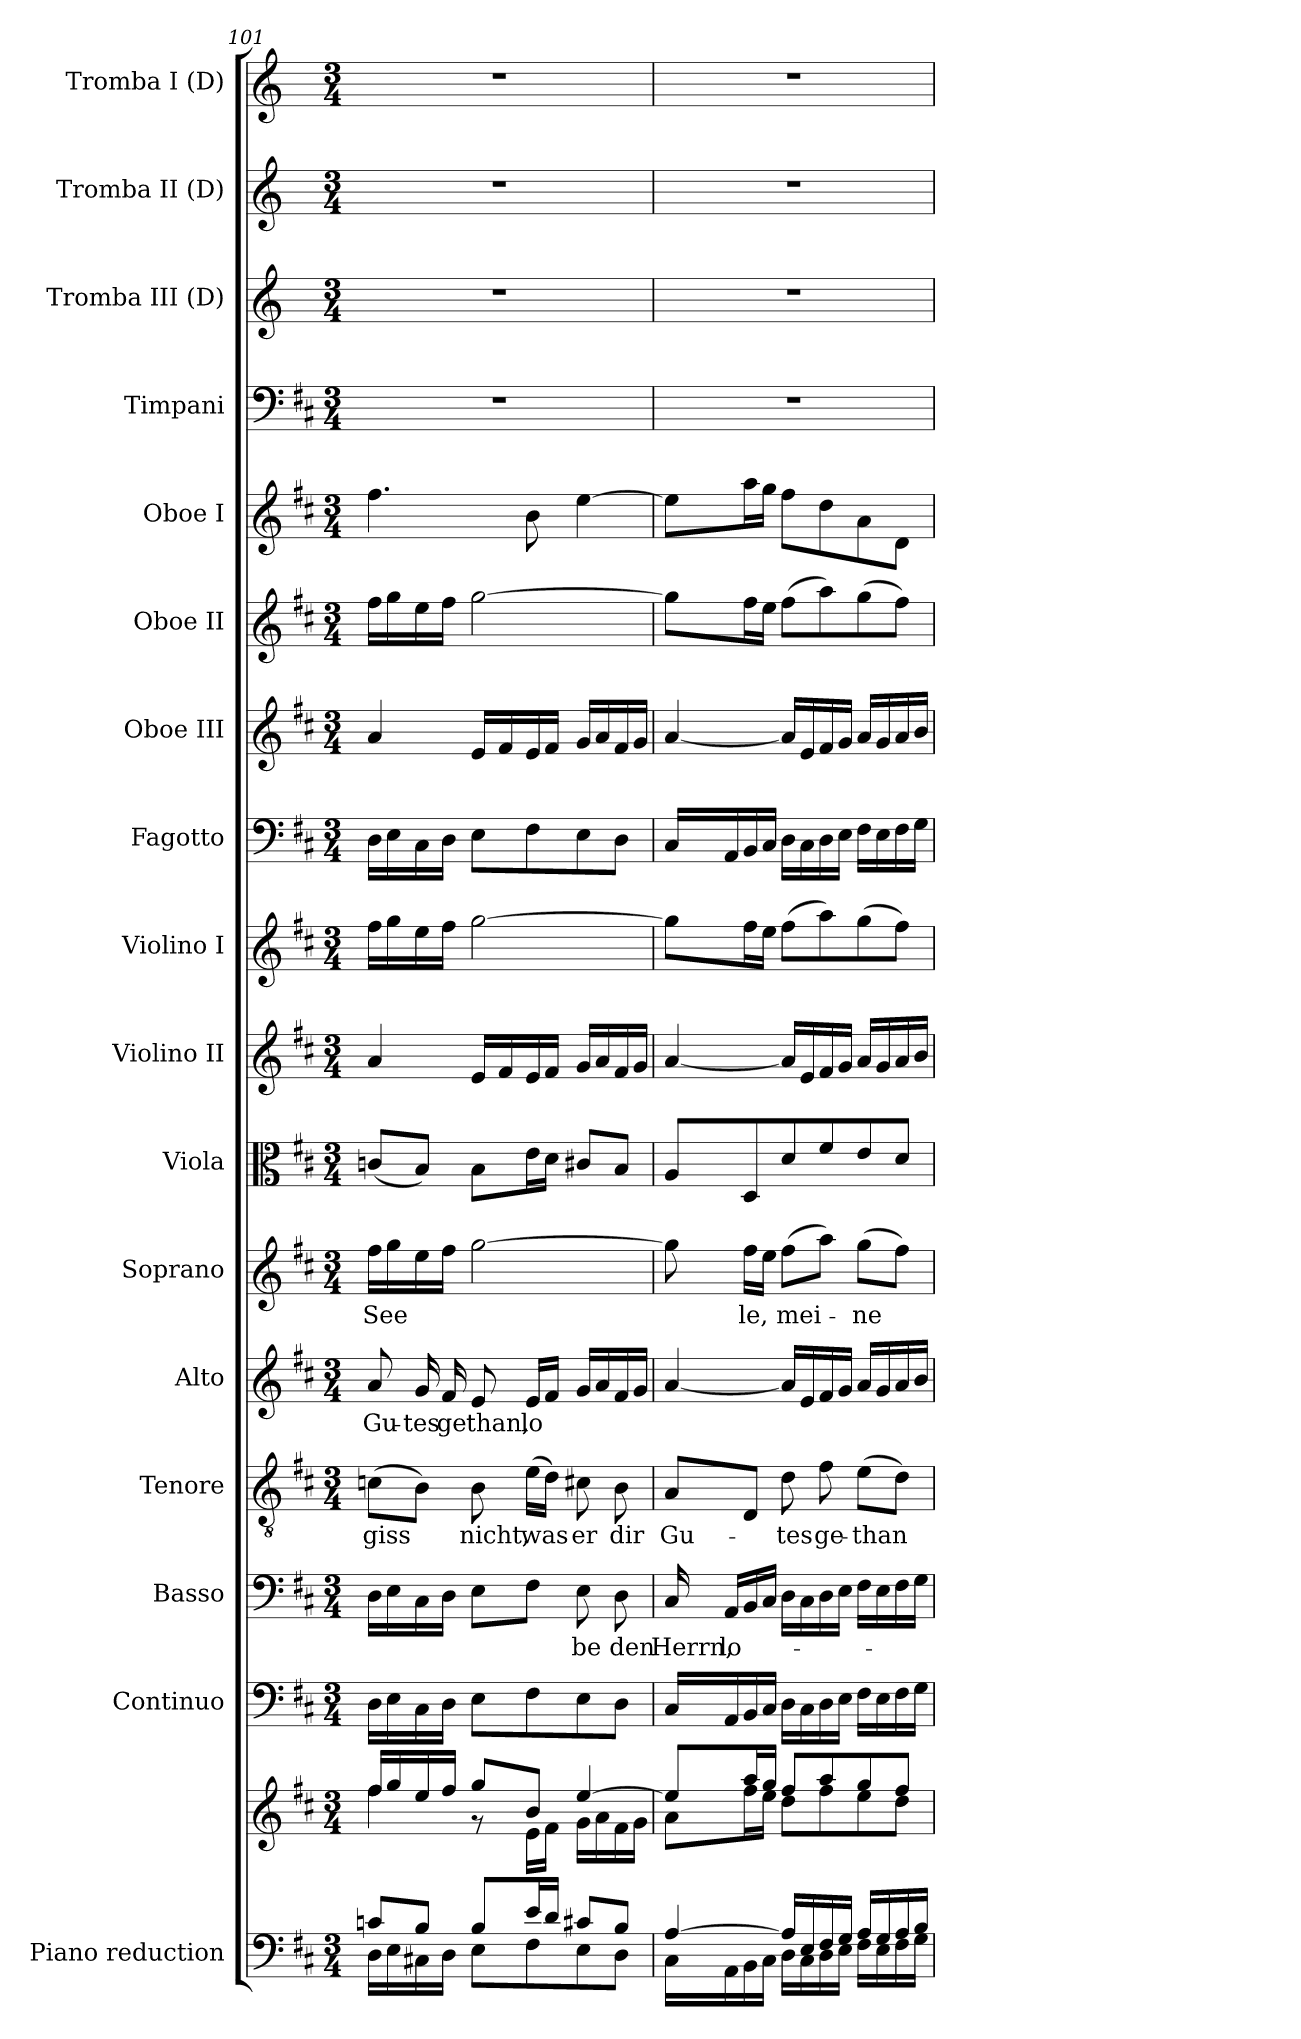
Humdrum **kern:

**kern	**kern	**kern	**kern	**text	**kern	**text	**kern	**text	**kern	**text	**kern	**kern	**kern	**kern	**kern	**kern	**kern	**kern	**kern	**kern	**kern
*part17	*part17	*part16	*part15	*part15	*part14	*part14	*part13	*part13	*part12	*part12	*part11	*part10	*part9	*part8	*part7	*part6	*part5	*part4	*part3	*part2	*part1
*staff18	*staff17	*staff16	*staff15	*staff15	*staff14	*staff14	*staff13	*staff13	*staff12	*staff12	*staff11	*staff10	*staff9	*staff8	*staff7	*staff6	*staff5	*staff4	*staff3	*staff2	*staff1
*I"Piano reduction	*	*I"Continuo	*I"Basso	*	*I"Tenore	*	*I"Alto	*	*I"Soprano	*	*I"Viola	*I"Violino II	*I"Violino I	*I"Fagotto	*I"Oboe III	*I"Oboe II	*I"Oboe I	*I"Timpani	*I"Tromba III (D)	*I"Tromba II (D)	*I"Tromba I (D)
*I'Pno	*	*	*	*	*	*	*	*	*	*	*	*	*	*	*I'Ob	*I'Ob	*I'Ob	*I'Timp	*	*	*
*clefF4	*clefG2	*clefF4	*clefF4	*	*clefGv2	*	*clefG2	*	*clefG2	*	*clefC3	*clefG2	*clefG2	*clefF4	*clefG2	*clefG2	*clefG2	*clefF4	*clefG2	*clefG2	*clefG2
*	*	*	*	*	*	*	*	*	*	*	*	*	*	*	*	*	*	*	*ITrd-1c-2	*ITrd-1c-2	*ITrd-1c-2
*k[f#c#]	*k[f#c#]	*k[f#c#]	*k[f#c#]	*	*k[f#c#]	*	*k[f#c#]	*	*k[f#c#]	*	*k[f#c#]	*k[f#c#]	*k[f#c#]	*k[f#c#]	*k[f#c#]	*k[f#c#]	*k[f#c#]	*k[f#c#]	*k[f#c#]	*k[f#c#]	*k[f#c#]
*M3/4	*M3/4	*M3/4	*M3/4	*	*M3/4	*	*M3/4	*	*M3/4	*	*M3/4	*M3/4	*M3/4	*M3/4	*M3/4	*M3/4	*M3/4	*M3/4	*M3/4	*M3/4	*M3/4
=101	=101	=101	=101	=101	=101	=101	=101	=101	=101	=101	=101	=101	=101	=101	=101	=101	=101	=101	=101	=101	=101
*^	*^	*	*	*	*	*	*	*	*	*	*	*	*	*	*	*	*	*	*	*	*
!	!	!	!	!	!	!	!	!LO:LY:b	!	!LO:LY:b	!	!LO:LY:b	!	!	!	!	!	!	!	!	!	!	!
8cn/L	16D\LL	16ff#/LL	4ff#\	16D\LL	16D\LL	.	(>8cn\L	giss	8a/	Gu-	16ff#\LL	See	(<8cn/L	4a/	16ff#\LL	16D\LL	4a/	16ff#\LL	4.ff#\	2.r	2.r	2.r	2.r
.	16E\	16gg/	.	16E\	16E\	.	.	.	.	.	16gg\	.	.	.	16gg\	16E\	.	16gg\	.	.	.	.	.
!	!	!	!	!	!	!	!	!	!	!LO:LY:b	!	!	!	!	!	!	!	!	!	!	!	!	!
8B/J	16C#X\	16ee/	.	16C#\	16C#\	.	8B\J)	.	16g/	tes	16ee\	.	8B/J)	.	16ee\	16C#\	.	16ee\	.	.	.	.	.
!	!	!	!	!	!	!	!	!	!	!LO:LY:b	!	!	!	!	!	!	!	!	!	!	!	!	!
.	16D\JJ	16ff#/JJ	.	16D\JJ	16D\JJ	.	.	.	16f#/	ge	16ff#\JJ	.	.	.	16ff#\JJ	16D\JJ	.	16ff#\JJ	.	.	.	.	.
!	!	!	!	!	!	!	!	!LO:LY:b	!	!LO:LY:b	!	!	!	!	!	!	!	!	!	!	!	!	!
8B/L	8E\L	8gg/L	8r	8E\L	8E\L	.	8B\	nicht,	8e/	than,	[2gg\	.	8B\L	16e/LL	[2gg\	8E\L	16e/LL	[2gg\	.	.	.	.	.
.	.	.	.	.	.	.	.	.	.	.	.	.	.	16f#/	.	.	16f#/	.	.	.	.	.	.
!	!	!	!	!	!	!	!	!LO:LY:b	!	!LO:LY:b	!	!	!	!	!	!	!	!	!	!	!	!	!
16e/L	8F#\	8b/J	16e\LL	8F#\	8F#\J	.	(>16e\LL	was	16e/LL	lo	.	.	16e\L	16e/	.	8F#\	16e/	.	8b\	.	.	.	.
16d/JJ	.	.	16f#\JJ	.	.	.	16d\JJ)	.	16f#/JJ	.	.	.	16d\JJ	16f#/JJ	.	.	16f#/JJ	.	.	.	.	.	.
!	!	!	!	!	!	!LO:LY:b	!	!LO:LY:b	!	!	!	!	!	!	!	!	!	!	!	!	!	!	!
8c#X/L	8E\	[4ee/	16g\LL	8E\	8E\	be	8c#X\	er	16g/LL	.	.	.	8c#X/L	16g/LL	.	8E\	16g/LL	.	[4ee\	.	.	.	.
.	.	.	16a\	.	.	.	.	.	16a/	.	.	.	.	16a/	.	.	16a/	.	.	.	.	.	.
!	!	!	!	!	!	!LO:LY:b	!	!LO:LY:b	!	!	!	!	!	!	!	!	!	!	!	!	!	!	!
8B/J	8D\J	.	16f#\	8D\J	8D\	den	8B\	dir	16f#/	.	.	.	8B/J	16f#/	.	8D\J	16f#/	.	.	.	.	.	.
.	.	.	16g\JJ	.	.	.	.	.	16g/JJ	.	.	.	.	16g/JJ	.	.	16g/JJ	.	.	.	.	.	.
!!LO:PB:g=z
=102	=102	=102	=102	=102	=102	=102	=102	=102	=102	=102	=102	=102	=102	=102	=102	=102	=102	=102	=102	=102	=102	=102	=102
!	!	!	!	!	!	!LO:LY:b	!	!LO:LY:b	!	!	!	!	!	!	!	!	!	!	!	!	!	!	!
[4A/	16C#\LL	8ee/L]	8a\L	16C#/LL	16C#/	Herrn,	8A/L	Gu-	[4a/	.	8gg\]	.	8A/L	[4a/	8gg\L]	16C#/LL	[4a/	8gg\L]	8ee\L]	2.r	2.r	2.r	2.r
!	!	!	!	!	!	!LO:LY:b	!	!	!	!	!	!	!	!	!	!	!	!	!	!	!	!	!
.	16AA\	.	.	16AA/	16AA/LL	lo-	.	.	.	.	.	.	.	.	.	16AA/	.	.	.	.	.	.	.
!	!	!	!	!	!	!	!	!	!	!	!	!LO:LY:b	!	!	!	!	!	!	!	!	!	!	!
.	16BB\	16aa/L	16ff#\L	16BB/	16BB/	.	8D/J	.	.	.	16ff#\LL	le,	8D/	.	16ff#\L	16BB/	.	16ff#\L	16aa\L	.	.	.	.
.	16C#\JJ	16gg/JJ	16ee\JJ	16C#/JJ	16C#/JJ	.	.	.	.	.	16ee\JJ	.	.	.	16ee\JJ	16C#/JJ	.	16ee\JJ	16gg\JJ	.	.	.	.
!	!	!	!	!	!	!	!	!LO:LY:b	!	!	!	!LO:LY:b	!	!	!	!	!	!	!	!	!	!	!
16A/LL]	16D\LL	8ff#/L	8dd\L	16D\LL	16D\LL	.	8d\	-tes	16a/LL]	.	(>8ff#\L	mei-	8d/	16a/LL]	(>8ff#\L	16D\LL	16a/LL]	(>8ff#\L	8ff#\L	.	.	.	.
16E/	16C#\	.	.	16C#\	16C#\	.	.	.	16e/	.	.	.	.	16e/	.	16C#\	16e/	.	.	.	.	.	.
!	!	!	!	!	!	!	!	!LO:LY:b	!	!	!	!	!	!	!	!	!	!	!	!	!	!	!
16F#/	16D\	8aa/	8ff#\	16D\	16D\	.	8f#\	ge-	16f#/	.	8aa\J)	.	8f#/	16f#/	8aa\)	16D\	16f#/	8aa\)	8dd\	.	.	.	.
16G/JJ	16E\JJ	.	.	16E\JJ	16E\JJ	.	.	.	16g/JJ	.	.	.	.	16g/JJ	.	16E\JJ	16g/JJ	.	.	.	.	.	.
!	!	!	!	!	!	!	!	!LO:LY:b	!	!	!	!LO:LY:b	!	!	!	!	!	!	!	!	!	!	!
16A/LL	16F#\LL	8gg/	8ee\	16F#\LL	16F#\LL	.	(>8e\L	than	16a/LL	.	(>8gg\L	ne	8e/	16a/LL	(>8gg\	16F#\LL	16a/LL	(>8gg\	8a\	.	.	.	.
16G/	16E\	.	.	16E\	16E\	.	.	.	16g/	.	.	.	.	16g/	.	16E\	16g/	.	.	.	.	.	.
16A/	16F#\	8ff#/J	8dd\J	16F#\	16F#\	.	8d\J)	.	16a/	.	8ff#\J)	.	8d/J	16a/	8ff#\J)	16F#\	16a/	8ff#\J)	8d\J	.	.	.	.
16B/JJ	16G\JJ	.	.	16G\JJ	16G\JJ	.	.	.	16b/JJ	.	.	.	.	16b/JJ	.	16G\JJ	16b/JJ	.	.	.	.	.	.
*v	*v	*	*	*	*	*	*	*	*	*	*	*	*	*	*	*	*	*	*	*	*	*	*
*	*v	*v	*	*	*	*	*	*	*	*	*	*	*	*	*	*	*	*	*	*	*	*
=	=	=	=	=	=	=	=	=	=	=	=	=	=	=	=	=	=	=	=	=	=
*-	*-	*-	*-	*-	*-	*-	*-	*-	*-	*-	*-	*-	*-	*-	*-	*-	*-	*-	*-	*-	*-
